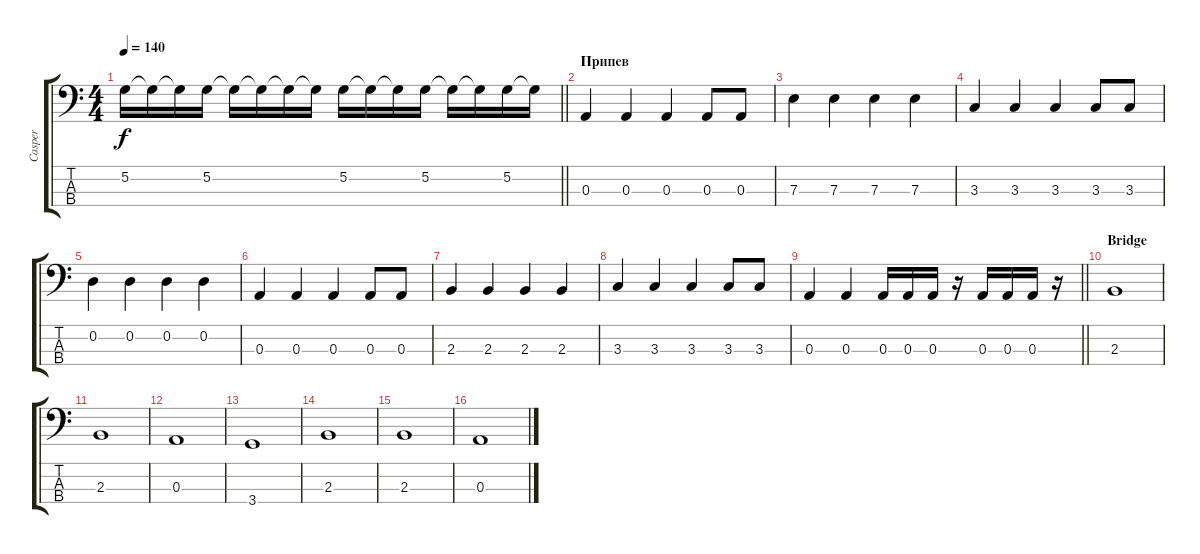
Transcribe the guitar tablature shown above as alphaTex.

\track ("Casper" "Casper") {instrument electricbasspick}
\staff {score tabs}
\tuning (G2 D2 A1 E1) {hide}
\ts (4 4)
\tempo 140
\clef f4
\barLineRight lightlight
\ks c
5.2.16{dy f} 5.2{t}.16 5.2{t}.16 5.2.16 5.2{t}.16 5.2{t}.16 5.2{t}.16 5.2{t}.16 5.2.16 5.2{t}.16 5.2{t}.16 5.2.16 5.2{t}.16 5.2{t}.16 5.2.16 5.2{t}.16 |
\section ("" "Припев")
0.3.4 0.3.4 0.3.4 0.3.8 0.3.8 |
7.3.4 7.3.4 7.3.4 7.3.4 |
3.3.4 3.3.4 3.3.4 3.3.8 3.3.8 |
0.2.4 0.2.4 0.2.4 0.2.4 |
0.3.4 0.3.4 0.3.4 0.3.8 0.3.8 |
2.3.4 2.3.4 2.3.4 2.3.4 |
3.3.4 3.3.4 3.3.4 3.3.8 3.3.8 |
\barLineRight lightlight
0.3.4 0.3.4 0.3.16 0.3.16 0.3.16 r.16 0.3.16 0.3.16 0.3.16 r.16 |
\section ("" "Bridge")
2.3.1 |
2.3.1 |
0.3.1 |
3.4.1 |
2.3.1 |
2.3.1 |
0.3.1
